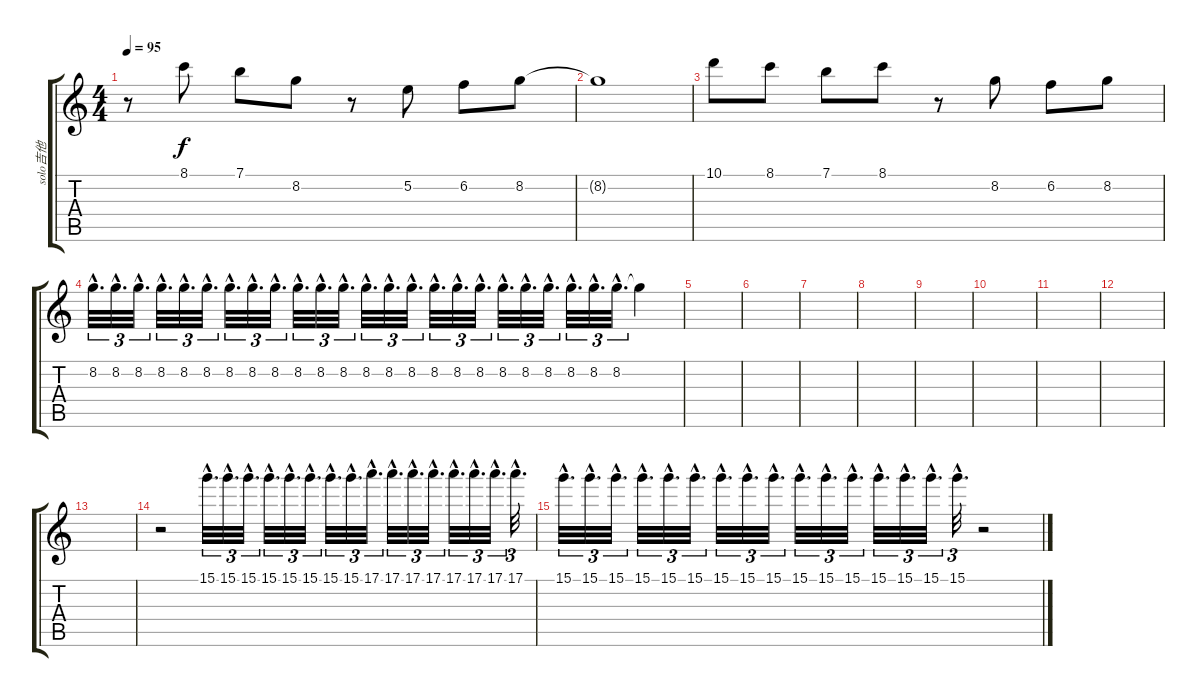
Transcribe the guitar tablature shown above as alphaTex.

\track ("solo吉他" "solo吉他") {instrument acousticguitarnylon}
\staff {score tabs}
\tuning (E4 B3 G3 D3 A2 E2) {hide}
\ts (4 4)
\tempo 95
\clef g2
\ks c
r.8{dy f} 8.1.8 7.1.8 8.2.8 r.8 5.2.8 6.2.8 8.2.8 |
8.2{t}.1 |
10.1.8 8.1.8 7.1.8 8.1.8 r.8 8.2.8 6.2.8 8.2.8 |
8.2{hac}.32{d tu (3 2)} 8.2{hac}.32{d tu (3 2)} 8.2{hac}.32{d tu (3 2)} 8.2{hac}.32{d tu (3 2)} 8.2{hac}.32{d tu (3 2)} 8.2{hac}.32{d tu (3 2)} 8.2{hac}.32{d tu (3 2)} 8.2{hac}.32{d tu (3 2)} 8.2{hac}.32{d tu (3 2)} 8.2{hac}.32{d tu (3 2)} 8.2{hac}.32{d tu (3 2)} 8.2{hac}.32{d tu (3 2)} 8.2{hac}.32{d tu (3 2)} 8.2{hac}.32{d tu (3 2)} 8.2{hac}.32{d tu (3 2)} 8.2{hac}.32{d tu (3 2)} 8.2{hac}.32{d tu (3 2)} 8.2{hac}.32{d tu (3 2)} 8.2{hac}.32{d tu (3 2)} 8.2{hac}.32{d tu (3 2)} 8.2{hac}.32{d tu (3 2)} 8.2{hac}.32{d tu (3 2)} 8.2{hac}.32{d tu (3 2)} 8.2{hac}.32{d tu (3 2)} 8.2{t}.4 |
|
|
|
|
|
|
|
|
|
r.2 15.1{hac}.32{d tu (3 2)} 15.1{hac}.32{d tu (3 2)} 15.1{hac}.32{d tu (3 2)} 15.1{hac}.32{d tu (3 2)} 15.1{hac}.32{d tu (3 2)} 15.1{hac}.32{d tu (3 2)} 15.1{hac}.32{d tu (3 2)} 15.1{hac}.32{d tu (3 2)} 17.1{hac}.32{d tu (3 2)} 17.1{hac}.32{d tu (3 2)} 17.1{hac}.32{d tu (3 2)} 17.1{hac}.32{d tu (3 2)} 17.1{hac}.32{d tu (3 2)} 17.1{hac}.32{d tu (3 2)} 17.1{hac}.32{d tu (3 2)} 17.1{hac}.32{d tu (3 2)} |
15.1{hac}.32{d tu (3 2)} 15.1{hac}.32{d tu (3 2)} 15.1{hac}.32{d tu (3 2)} 15.1{hac}.32{d tu (3 2)} 15.1{hac}.32{d tu (3 2)} 15.1{hac}.32{d tu (3 2)} 15.1{hac}.32{d tu (3 2)} 15.1{hac}.32{d tu (3 2)} 15.1{hac}.32{d tu (3 2)} 15.1{hac}.32{d tu (3 2)} 15.1{hac}.32{d tu (3 2)} 15.1{hac}.32{d tu (3 2)} 15.1{hac}.32{d tu (3 2)} 15.1{hac}.32{d tu (3 2)} 15.1{hac}.32{d tu (3 2)} 15.1{hac}.32{d tu (3 2)} r.2
